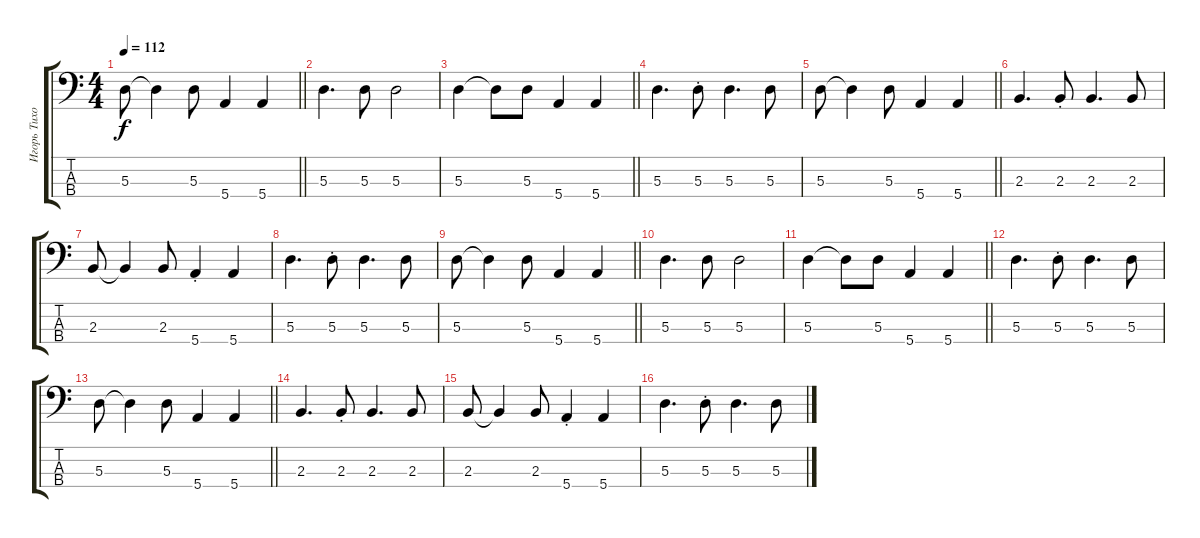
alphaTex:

\track ("Игорь Тихомиров" "Игорь Тихо") {instrument electricbassfinger}
\staff {score tabs}
\tuning (G2 D2 A1 E1) {hide}
\ts (4 4)
\tempo 112
\clef f4
\barLineRight lightlight
\ks c
5.3.8{dy f} 5.3{t}.4 5.3.8 5.4.4 5.4.4 |
\section ("" "")
5.3.4{d} 5.3.8 5.3.2 |
\barLineRight lightlight
5.3.4 5.3{t}.8 5.3.8 5.4.4 5.4.4 |
5.3.4{d} 5.3{st}.8 5.3.4{d} 5.3.8 |
\barLineRight lightlight
5.3.8 5.3{t}.4 5.3.8 5.4.4 5.4.4 |
2.3.4{d} 2.3{st}.8 2.3.4{d} 2.3.8 |
2.3.8 2.3{t}.4 2.3.8 5.4{st}.4 5.4.4 |
5.3.4{d} 5.3{st}.8 5.3.4{d} 5.3.8 |
\barLineRight lightlight
5.3.8 5.3{t}.4 5.3.8 5.4.4 5.4.4 |
\section ("" "")
5.3.4{d} 5.3.8 5.3.2 |
\barLineRight lightlight
5.3.4 5.3{t}.8 5.3.8 5.4.4 5.4.4 |
5.3.4{d} 5.3{st}.8 5.3.4{d} 5.3.8 |
\barLineRight lightlight
5.3.8 5.3{t}.4 5.3.8 5.4.4 5.4.4 |
2.3.4{d} 2.3{st}.8 2.3.4{d} 2.3.8 |
2.3.8 2.3{t}.4 2.3.8 5.4{st}.4 5.4.4 |
5.3.4{d} 5.3{st}.8 5.3.4{d} 5.3.8
